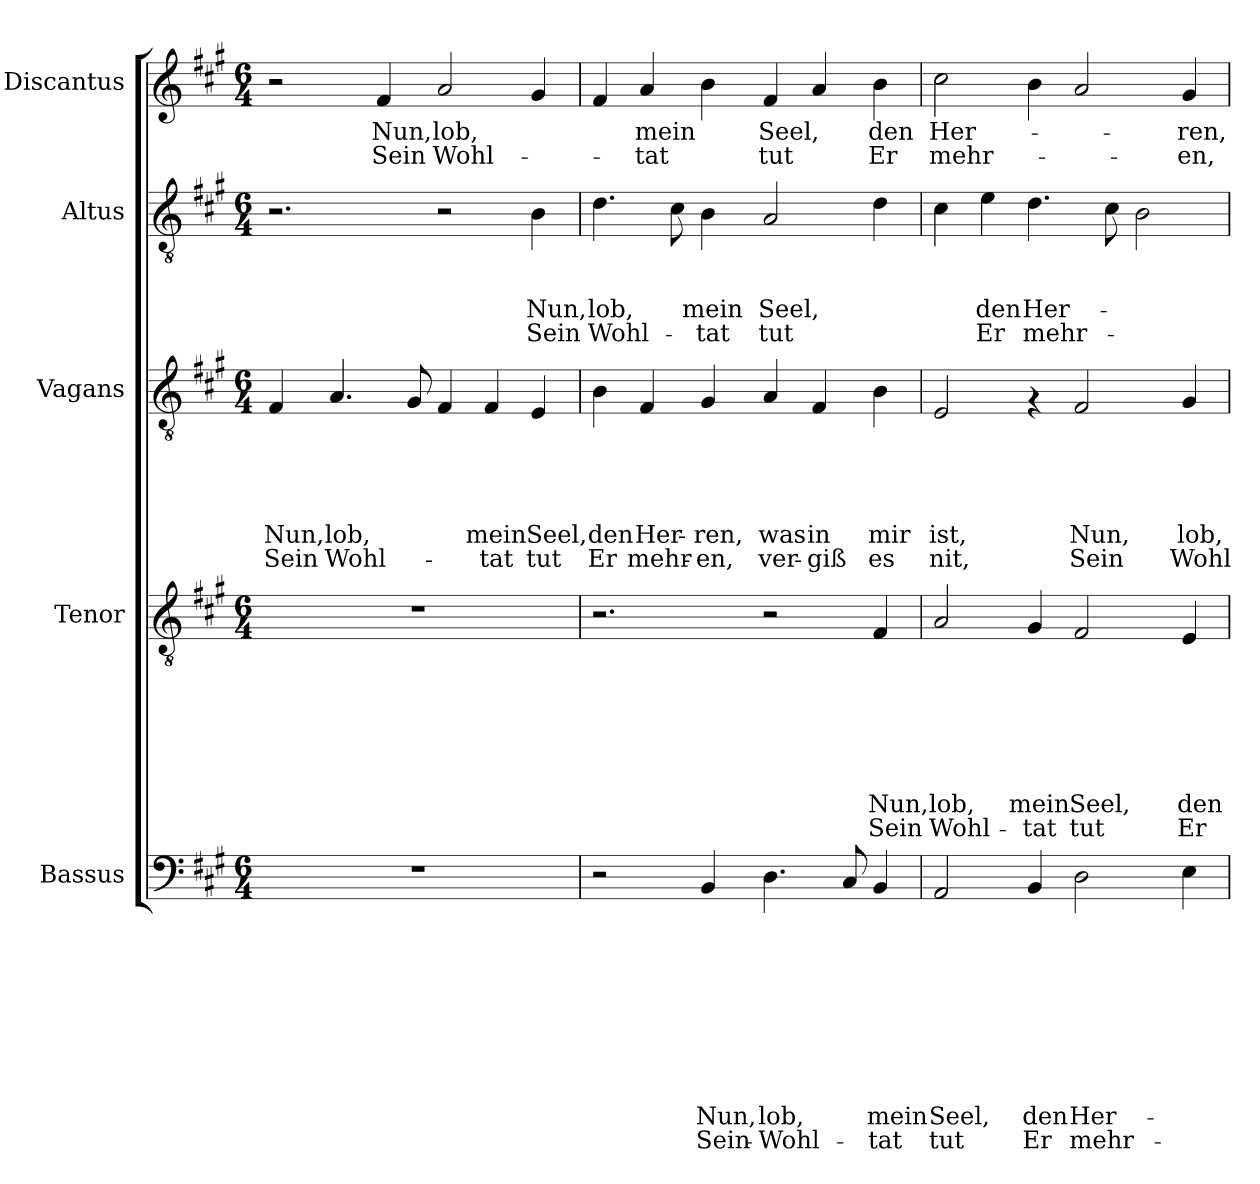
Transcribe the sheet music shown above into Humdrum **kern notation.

**kern	**text	**text	**text	**text	**text	**text	**text	**text	**text	**text	**kern	**text	**text	**text	**text	**text	**text	**text	**text	**kern	**text	**text	**text	**text	**text	**text	**kern	**text	**text	**text	**text	**kern	**text	**text
*part5	*part5	*part5	*part5	*part5	*part5	*part5	*part5	*part5	*part5	*part5	*part4	*part4	*part4	*part4	*part4	*part4	*part4	*part4	*part4	*part3	*part3	*part3	*part3	*part3	*part3	*part3	*part2	*part2	*part2	*part2	*part2	*part1	*part1	*part1
*staff5	*staff5	*staff5	*staff5	*staff5	*staff5	*staff5	*staff5	*staff5	*staff5	*staff5	*staff4	*staff4	*staff4	*staff4	*staff4	*staff4	*staff4	*staff4	*staff4	*staff3	*staff3	*staff3	*staff3	*staff3	*staff3	*staff3	*staff2	*staff2	*staff2	*staff2	*staff2	*staff1	*staff1	*staff1
*I"Bassus	*	*	*	*	*	*	*	*	*	*	*I"Tenor	*	*	*	*	*	*	*	*	*I"Vagans	*	*	*	*	*	*	*I"Altus	*	*	*	*	*I"Discantus	*	*
*I'B	*	*	*	*	*	*	*	*	*	*	*I'T	*	*	*	*	*	*	*	*	*I'Va	*	*	*	*	*	*	*I'A	*	*	*	*	*I'Dis	*	*
*clefF4	*	*	*	*	*	*	*	*	*	*	*clefGv2	*	*	*	*	*	*	*	*	*clefGv2	*	*	*	*	*	*	*clefGv2	*	*	*	*	*clefG2	*	*
*k[f#c#g#]	*	*	*	*	*	*	*	*	*	*	*k[f#c#g#]	*	*	*	*	*	*	*	*	*k[f#c#g#]	*	*	*	*	*	*	*k[f#c#g#]	*	*	*	*	*k[f#c#g#]	*	*
*A:	*	*	*	*	*	*	*	*	*	*	*A:	*	*	*	*	*	*	*	*	*A:	*	*	*	*	*	*	*A:	*	*	*	*	*A:	*	*
*M6/4	*	*	*	*	*	*	*	*	*	*	*M6/4	*	*	*	*	*	*	*	*	*M6/4	*	*	*	*	*	*	*M6/4	*	*	*	*	*M6/4	*	*
=1	=1	=1	=1	=1	=1	=1	=1	=1	=1	=1	=1	=1	=1	=1	=1	=1	=1	=1	=1	=1	=1	=1	=1	=1	=1	=1	=1	=1	=1	=1	=1	=1	=1	=1
!	!	!	!	!	!	!	!	!	!	!	!	!	!	!	!	!	!	!	!	!	!	!	!	!	!LO:LY:b	!LO:LY:b	!	!	!	!	!	!	!	!
1.r	.	.	.	.	.	.	.	.	.	.	1.r	.	.	.	.	.	.	.	.	4F#/	.	.	.	.	Nun,	Sein	2.r	.	.	.	.	2r	.	.
!	!	!	!	!	!	!	!	!	!	!	!	!	!	!	!	!	!	!	!	!	!	!	!	!	!LO:LY:b	!LO:LY:b	!	!	!	!	!	!	!	!
.	.	.	.	.	.	.	.	.	.	.	.	.	.	.	.	.	.	.	.	4.A/	.	.	.	.	lob,	Wohl-	.	.	.	.	.	.	.	.
!	!	!	!	!	!	!	!	!	!	!	!	!	!	!	!	!	!	!	!	!	!	!	!	!	!	!	!	!	!	!	!	!	!LO:LY:b	!LO:LY:b
.	.	.	.	.	.	.	.	.	.	.	.	.	.	.	.	.	.	.	.	.	.	.	.	.	.	.	.	.	.	.	.	4f#/	Nun,	Sein
.	.	.	.	.	.	.	.	.	.	.	.	.	.	.	.	.	.	.	.	8G#/	.	.	.	.	.	.	.	.	.	.	.	.	.	.
!	!	!	!	!	!	!	!	!	!	!	!	!	!	!	!	!	!	!	!	!	!	!	!	!	!	!	!	!	!	!	!	!	!LO:LY:b	!LO:LY:b
.	.	.	.	.	.	.	.	.	.	.	.	.	.	.	.	.	.	.	.	4F#/	.	.	.	.	.	.	2r	.	.	.	.	2a/	lob,	Wohl-
!	!	!	!	!	!	!	!	!	!	!	!	!	!	!	!	!	!	!	!	!	!	!	!	!	!LO:LY:b	!LO:LY:b	!	!	!	!	!	!	!	!
.	.	.	.	.	.	.	.	.	.	.	.	.	.	.	.	.	.	.	.	4F#/	.	.	.	.	mein	-tat	.	.	.	.	.	.	.	.
!	!	!	!	!	!	!	!	!	!	!	!	!	!	!	!	!	!	!	!	!	!	!	!	!	!LO:LY:b	!LO:LY:b	!	!	!	!LO:LY:b	!LO:LY:b	!	!	!
.	.	.	.	.	.	.	.	.	.	.	.	.	.	.	.	.	.	.	.	4E/	.	.	.	.	Seel,	tut	4B\	.	.	Nun,	Sein	4g#/	.	.
=2	=2	=2	=2	=2	=2	=2	=2	=2	=2	=2	=2	=2	=2	=2	=2	=2	=2	=2	=2	=2	=2	=2	=2	=2	=2	=2	=2	=2	=2	=2	=2	=2	=2	=2
!	!	!	!	!	!	!	!	!	!	!	!	!	!	!	!	!	!	!	!	!	!	!	!	!	!LO:LY:b	!LO:LY:b	!	!	!	!LO:LY:b	!LO:LY:b	!	!	!
2r	.	.	.	.	.	.	.	.	.	.	2.r	.	.	.	.	.	.	.	.	4B\	.	.	.	.	den	Er	4.d\	.	.	lob,	Wohl-	4f#/	.	.
!	!	!	!	!	!	!	!	!	!	!	!	!	!	!	!	!	!	!	!	!	!	!	!	!	!LO:LY:b	!LO:LY:b	!	!	!	!	!	!	!LO:LY:b	!LO:LY:b
.	.	.	.	.	.	.	.	.	.	.	.	.	.	.	.	.	.	.	.	4F#/	.	.	.	.	Her-	mehr-	.	.	.	.	.	4a/	mein	-tat
.	.	.	.	.	.	.	.	.	.	.	.	.	.	.	.	.	.	.	.	.	.	.	.	.	.	.	8c#\	.	.	.	.	.	.	.
!	!	!	!	!	!	!	!	!	!LO:LY:b	!LO:LY:b	!	!	!	!	!	!	!	!	!	!	!	!	!	!	!LO:LY:b	!LO:LY:b	!	!	!	!LO:LY:b	!LO:LY:b	!	!	!
4BB/	.	.	.	.	.	.	.	.	Nun,	Sein-	.	.	.	.	.	.	.	.	.	4G#/	.	.	.	.	-ren,	-en,	4B\	.	.	mein	-tat	4b\	.	.
!	!	!	!	!	!	!	!	!	!LO:LY:b	!LO:LY:b	!	!	!	!	!	!	!	!	!	!	!	!	!	!	!LO:LY:b	!LO:LY:b	!	!	!	!LO:LY:b	!LO:LY:b	!	!LO:LY:b	!LO:LY:b
4.D\	.	.	.	.	.	.	.	.	lob,	-Wohl-	2r	.	.	.	.	.	.	.	.	4A/	.	.	.	.	was	ver-	2A/	.	.	Seel,	tut	4f#/	Seel,	tut
!	!	!	!	!	!	!	!	!	!	!	!	!	!	!	!	!	!	!	!	!	!	!	!	!	!LO:LY:b	!LO:LY:b	!	!	!	!	!	!	!	!
.	.	.	.	.	.	.	.	.	.	.	.	.	.	.	.	.	.	.	.	4F#/	.	.	.	.	in	-giß	.	.	.	.	.	4a/	.	.
8C#/	.	.	.	.	.	.	.	.	.	.	.	.	.	.	.	.	.	.	.	.	.	.	.	.	.	.	.	.	.	.	.	.	.	.
!	!	!	!	!	!	!	!	!	!LO:LY:b	!LO:LY:b	!	!	!	!	!	!	!	!LO:LY:b	!LO:LY:b	!	!	!	!	!	!LO:LY:b	!LO:LY:b	!	!	!	!	!	!	!LO:LY:b	!LO:LY:b
4BB/	.	.	.	.	.	.	.	.	mein	-tat	4F#/	.	.	.	.	.	.	Nun,	Sein	4B\	.	.	.	.	mir	es	4d\	.	.	.	.	4b\	den	Er
=3	=3	=3	=3	=3	=3	=3	=3	=3	=3	=3	=3	=3	=3	=3	=3	=3	=3	=3	=3	=3	=3	=3	=3	=3	=3	=3	=3	=3	=3	=3	=3	=3	=3	=3
!	!	!	!	!	!	!	!	!	!LO:LY:b	!LO:LY:b	!	!	!	!	!	!	!	!LO:LY:b	!LO:LY:b	!	!	!	!	!	!LO:LY:b	!LO:LY:b	!	!	!	!	!	!	!LO:LY:b	!LO:LY:b
2AA/	.	.	.	.	.	.	.	.	Seel,	tut	2A/	.	.	.	.	.	.	lob,	Wohl-	2E/	.	.	.	.	ist,	nit,	4c#\	.	.	.	.	2cc#\	Her-	mehr-
!	!	!	!	!	!	!	!	!	!	!	!	!	!	!	!	!	!	!	!	!	!	!	!	!	!	!	!	!	!	!LO:LY:b	!LO:LY:b	!	!	!
.	.	.	.	.	.	.	.	.	.	.	.	.	.	.	.	.	.	.	.	.	.	.	.	.	.	.	4e\	.	.	den	Er	.	.	.
!	!	!	!	!	!	!	!	!	!LO:LY:b	!LO:LY:b	!	!	!	!	!	!	!	!LO:LY:b	!LO:LY:b	!	!	!	!	!	!	!	!	!	!	!LO:LY:b	!LO:LY:b	!	!	!
4BB/	.	.	.	.	.	.	.	.	den	Er	4G#/	.	.	.	.	.	.	mein	-tat	4rF	.	.	.	.	.	.	4.d\	.	.	Her-	mehr-	4b\	.	.
!	!	!	!	!	!	!	!	!	!LO:LY:b	!LO:LY:b	!	!	!	!	!	!	!	!LO:LY:b	!LO:LY:b	!	!	!	!	!	!LO:LY:b	!LO:LY:b	!	!	!	!	!	!	!	!
2D\	.	.	.	.	.	.	.	.	Her-	mehr-	2F#/	.	.	.	.	.	.	Seel,	tut	2F#/	.	.	.	.	Nun,	Sein	.	.	.	.	.	2a/	.	.
.	.	.	.	.	.	.	.	.	.	.	.	.	.	.	.	.	.	.	.	.	.	.	.	.	.	.	8c#\	.	.	.	.	.	.	.
.	.	.	.	.	.	.	.	.	.	.	.	.	.	.	.	.	.	.	.	.	.	.	.	.	.	.	2B\	.	.	.	.	.	.	.
!	!	!	!	!	!	!	!	!	!	!	!	!	!	!	!	!	!	!LO:LY:b	!LO:LY:b	!	!	!	!	!	!LO:LY:b	!LO:LY:b	!	!	!	!	!	!	!LO:LY:b	!LO:LY:b
4E\	.	.	.	.	.	.	.	.	.	.	4E/	.	.	.	.	.	.	den	Er	4G#/	.	.	.	.	lob,	Wohl-	.	.	.	.	.	4g#/	-ren,	-en,
=	=	=	=	=	=	=	=	=	=	=	=	=	=	=	=	=	=	=	=	=	=	=	=	=	=	=	=	=	=	=	=	=	=	=
*-	*-	*-	*-	*-	*-	*-	*-	*-	*-	*-	*-	*-	*-	*-	*-	*-	*-	*-	*-	*-	*-	*-	*-	*-	*-	*-	*-	*-	*-	*-	*-	*-	*-	*-
